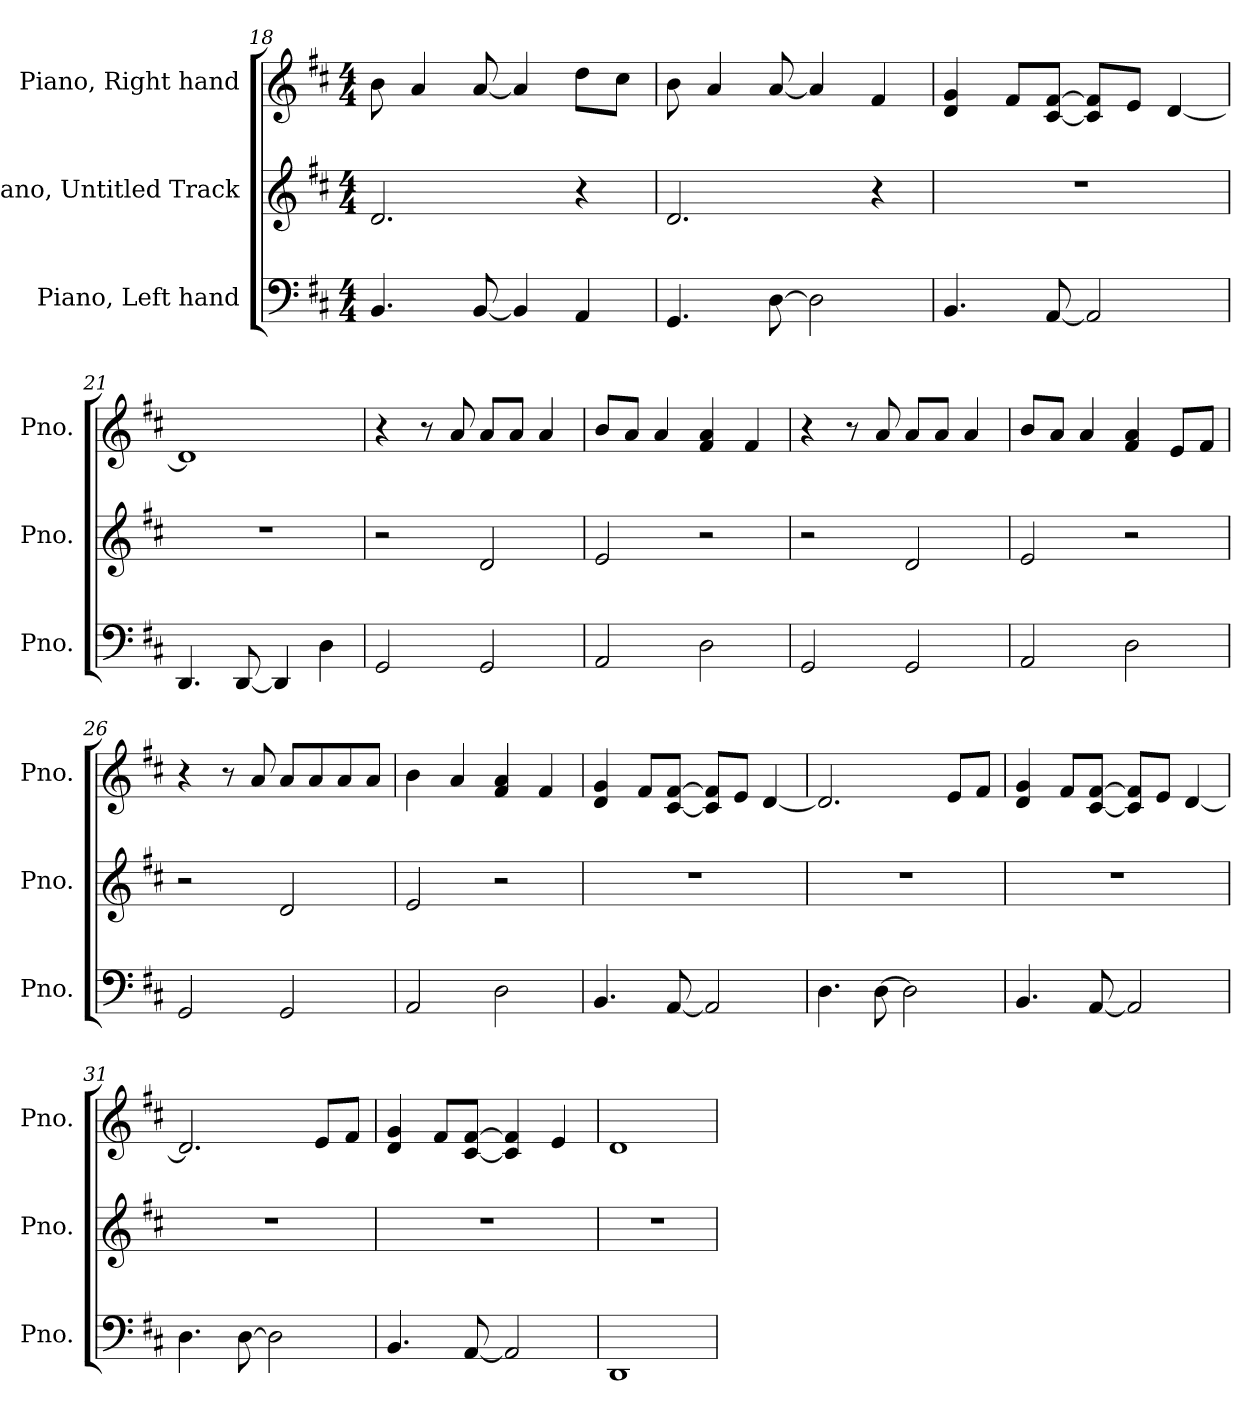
**kern	**kern	**kern
*part3	*part2	*part1
*staff3	*staff2	*staff1
*I"Piano, Left hand	*I"Piano, Untitled Track	*I"Piano, Right hand
*I'Pno.	*I'Pno.	*I'Pno.
!!LO:LB:g=z
*clefF4	*clefG2	*clefG2
*k[f#c#]	*k[f#c#]	*k[f#c#]
*M4/4	*M4/4	*M4/4
=18	=18	=18
4.BB/	2.d/	8b\
.	.	4a/
[8BB/	.	[8a/
4BB/]	.	4a/]
4AA/	4r	8dd\L
.	.	8cc#\J
=19	=19	=19
4.GG/	2.d/	8b\
.	.	4a/
[8D\	.	[8a/
2D\]	.	4a/]
.	4r	4f#/
=20	=20	=20
4.BB/	1r	4d/ 4g/
.	.	8f#/L
[8AA/	.	[8c#/ [8f#/J
2AA/]	.	8c#/] 8f#/]L
.	.	8e/J
.	.	[4d/
=21	=21	=21
4.DD/	1r	1d]
[8DD/	.	.
4DD/]	.	.
4D\	.	.
=22	=22	=22
2GG/	2r	4r
.	.	8r
.	.	8a/
2GG/	2d/	8a/L
.	.	8a/J
.	.	4a/
=23	=23	=23
2AA/	2e/	8b/L
.	.	8a/J
.	.	4a/
2D\	2r	4f#/ 4a/
.	.	4f#/
!!LO:PB:g=z
=24	=24	=24
2GG/	2r	4r
.	.	8r
.	.	8a/
2GG/	2d/	8a/L
.	.	8a/J
.	.	4a/
=25	=25	=25
2AA/	2e/	8b/L
.	.	8a/J
.	.	4a/
2D\	2r	4f#/ 4a/
.	.	8e/L
.	.	8f#/J
=26	=26	=26
2GG/	2r	4r
.	.	8r
.	.	8a/
2GG/	2d/	8a/L
.	.	8a/
.	.	8a/
.	.	8a/J
=27	=27	=27
2AA/	2e/	4b\
.	.	4a/
2D\	2r	4f#/ 4a/
.	.	4f#/
=28	=28	=28
4.BB/	1r	4d/ 4g/
.	.	8f#/L
[8AA/	.	[8c#/ [8f#/J
2AA/]	.	8c#/] 8f#/]L
.	.	8e/J
.	.	[4d/
=29	=29	=29
4.D\	1r	2.d/]
[8D\	.	.
2D\]	.	.
.	.	8e/L
.	.	8f#/J
!!LO:LB:g=z
=30	=30	=30
4.BB/	1r	4d/ 4g/
.	.	8f#/L
[8AA/	.	[8c#/ [8f#/J
2AA/]	.	8c#/] 8f#/]L
.	.	8e/J
.	.	[4d/
=31	=31	=31
4.D\	1r	2.d/]
[8D\	.	.
2D\]	.	.
.	.	8e/L
.	.	8f#/J
=32	=32	=32
4.BB/	1r	4d/ 4g/
.	.	8f#/L
[8AA/	.	[8c#/ [8f#/J
2AA/]	.	4c#/] 4f#/]
.	.	4e/
=33	=33	=33
1DD	1r	1d
=	=	=
*-	*-	*-
